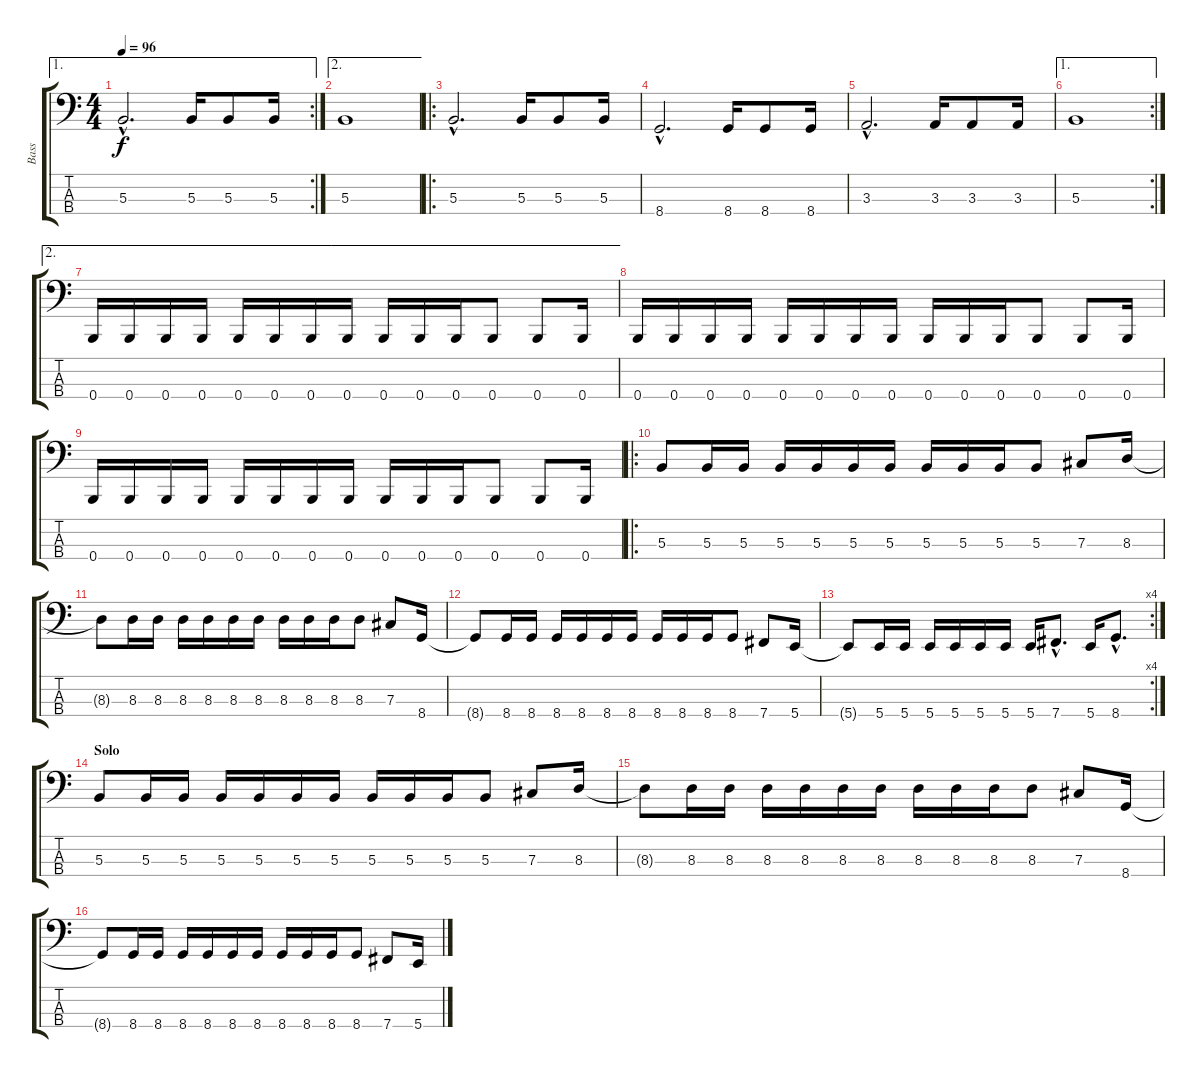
\track ("Bass" "Bass") {instrument slapbass1}
\staff {score tabs}
\tuning (E2 B1 Gb1 B0) {hide}
\ae 1
\rc 2
\ts (4 4)
\tempo 96
\clef f4
\ks c
5.3{hac}.2{d dy f} 5.3.16 5.3.8 5.3.16 |
\ae 2
5.3.1 |
\ro
5.3{hac}.2{d} 5.3.16 5.3.8 5.3.16 |
8.4{hac}.2{d} 8.4.16 8.4.8 8.4.16 |
3.3{hac}.2{d} 3.3.16 3.3.8 3.3.16 |
\ae 1
\rc 2
5.3.1 |
\ae 2
0.4.16 0.4.16 0.4.16 0.4.16 0.4.16 0.4.16 0.4.16 0.4.16 0.4.16 0.4.16 0.4.16 0.4.8 0.4.8 0.4.16 |
0.4.16 0.4.16 0.4.16 0.4.16 0.4.16 0.4.16 0.4.16 0.4.16 0.4.16 0.4.16 0.4.16 0.4.8 0.4.8 0.4.16 |
0.4.16 0.4.16 0.4.16 0.4.16 0.4.16 0.4.16 0.4.16 0.4.16 0.4.16 0.4.16 0.4.16 0.4.8 0.4.8 0.4.16 |
\ro
5.3.8 5.3.16 5.3.16 5.3.16 5.3.16 5.3.16 5.3.16 5.3.16 5.3.16 5.3.16 5.3.8 7.3.8 8.3.16 |
8.3{t}.8 8.3.16 8.3.16 8.3.16 8.3.16 8.3.16 8.3.16 8.3.16 8.3.16 8.3.16 8.3.8 7.3.8 8.4.16 |
8.4{t}.8 8.4.16 8.4.16 8.4.16 8.4.16 8.4.16 8.4.16 8.4.16 8.4.16 8.4.16 8.4.8 7.4.8 5.4.16 |
\rc 4
5.4{t}.8 5.4.16 5.4.16 5.4.16 5.4.16 5.4.16 5.4.16 5.4.16 7.4{hac}.8{d} 5.4.16 8.4{hac}.8{d} |
\section ("" "Solo")
5.3.8 5.3.16 5.3.16 5.3.16 5.3.16 5.3.16 5.3.16 5.3.16 5.3.16 5.3.16 5.3.8 7.3.8 8.3.16 |
8.3{t}.8 8.3.16 8.3.16 8.3.16 8.3.16 8.3.16 8.3.16 8.3.16 8.3.16 8.3.16 8.3.8 7.3.8 8.4.16 |
8.4{t}.8 8.4.16 8.4.16 8.4.16 8.4.16 8.4.16 8.4.16 8.4.16 8.4.16 8.4.16 8.4.8 7.4.8 5.4.16
